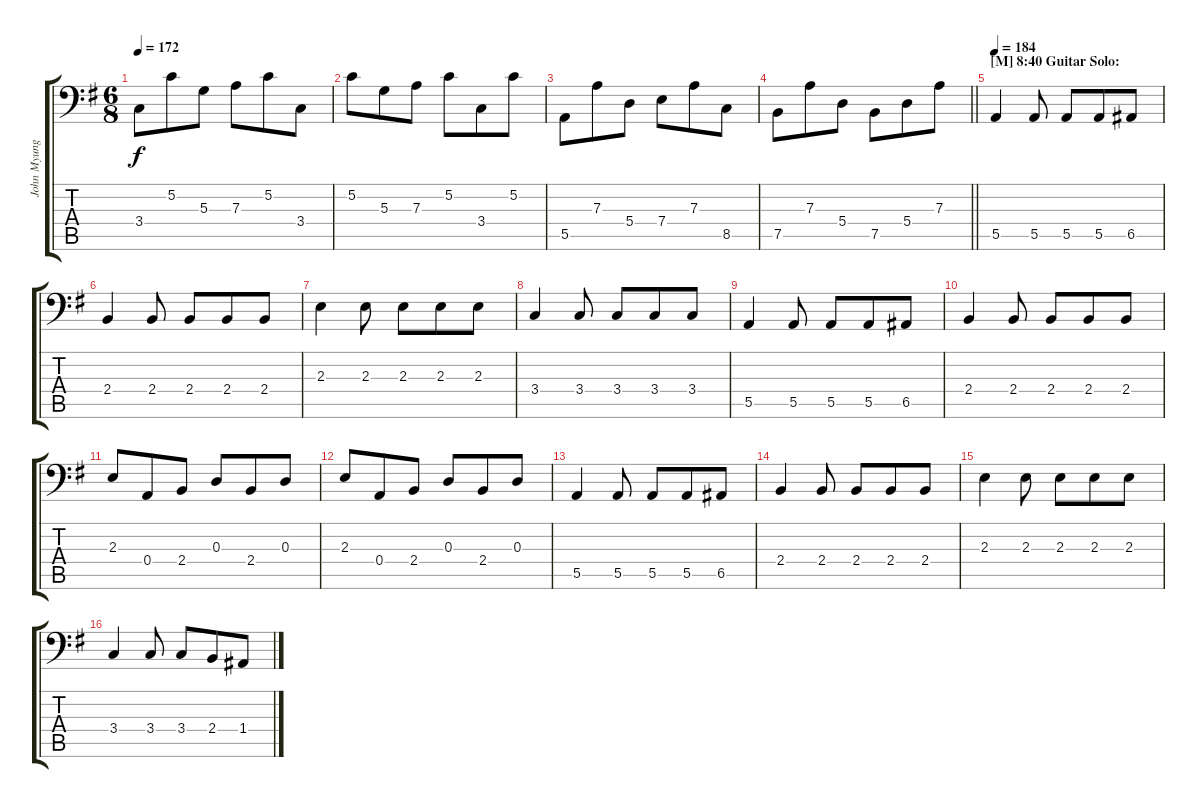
\track ("John Myung - Bass" "John Myung") {instrument electricbassfinger}
\staff {score tabs}
\tuning (C3 G2 D2 A1 E1 B0) {hide}
\ts (6 8)
\tempo 172
\clef f4
\ks g
3.4.8{dy f} 5.2.8 5.3.8 7.3.8 5.2.8 3.4.8 |
5.2.8 5.3.8 7.3.8 5.2.8 3.4.8 5.2.8 |
5.5.8 7.3.8 5.4.8 7.4.8 7.3.8 8.5.8 |
\barLineRight lightlight
7.5.8 7.3.8 5.4.8 7.5.8 5.4.8 7.3.8 |
\section ("" "[M] 8:40 Guitar Solo:")
\tempo 184
5.5.4 5.5.8 5.5.8 5.5.8 6.5.8 |
2.4.4 2.4.8 2.4.8 2.4.8 2.4.8 |
2.3.4 2.3.8 2.3.8 2.3.8 2.3.8 |
3.4.4 3.4.8 3.4.8 3.4.8 3.4.8 |
5.5.4 5.5.8 5.5.8 5.5.8 6.5.8 |
2.4.4 2.4.8 2.4.8 2.4.8 2.4.8 |
2.3.8 0.4.8 2.4.8 0.3.8 2.4.8 0.3.8 |
2.3.8 0.4.8 2.4.8 0.3.8 2.4.8 0.3.8 |
5.5.4 5.5.8 5.5.8 5.5.8 6.5.8 |
2.4.4 2.4.8 2.4.8 2.4.8 2.4.8 |
2.3.4 2.3.8 2.3.8 2.3.8 2.3.8 |
3.4.4 3.4.8 3.4.8 2.4.8 1.4.8
